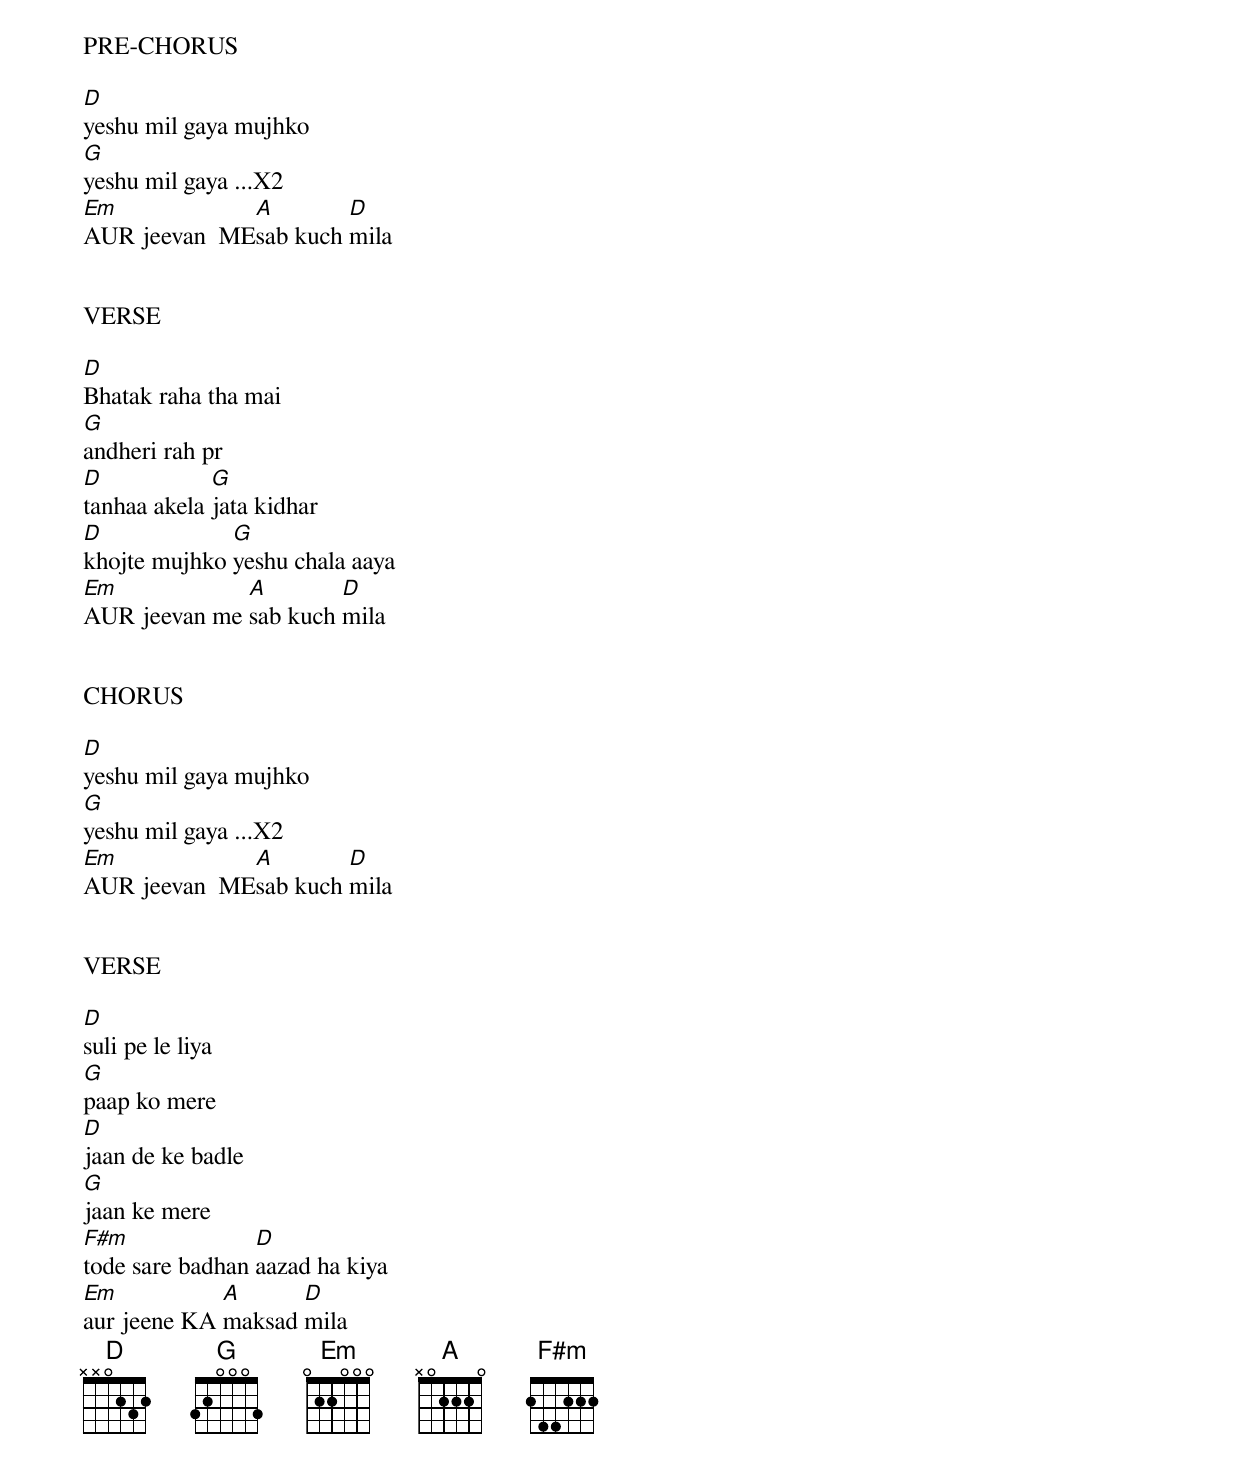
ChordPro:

PRE-CHORUS

[D]yeshu mil gaya mujhko
[G]yeshu mil gaya ...X2
[Em]AUR jeevan  ME[A]sab kuch [D]mila


VERSE

[D]Bhatak raha tha mai
[G]andheri rah pr
[D]tanhaa akela [G]jata kidhar
[D]khojte mujhko [G]yeshu chala aaya
[Em]AUR jeevan me [A]sab kuch [D]mila


CHORUS

[D]yeshu mil gaya mujhko
[G]yeshu mil gaya ...X2
[Em]AUR jeevan  ME[A]sab kuch [D]mila


VERSE

[D]suli pe le liya
[G]paap ko mere
[D]jaan de ke badle
[G]jaan ke mere
[F#m]tode sare badhan [D]aazad ha kiya
[Em]aur jeene KA [A]maksad [D]mila
